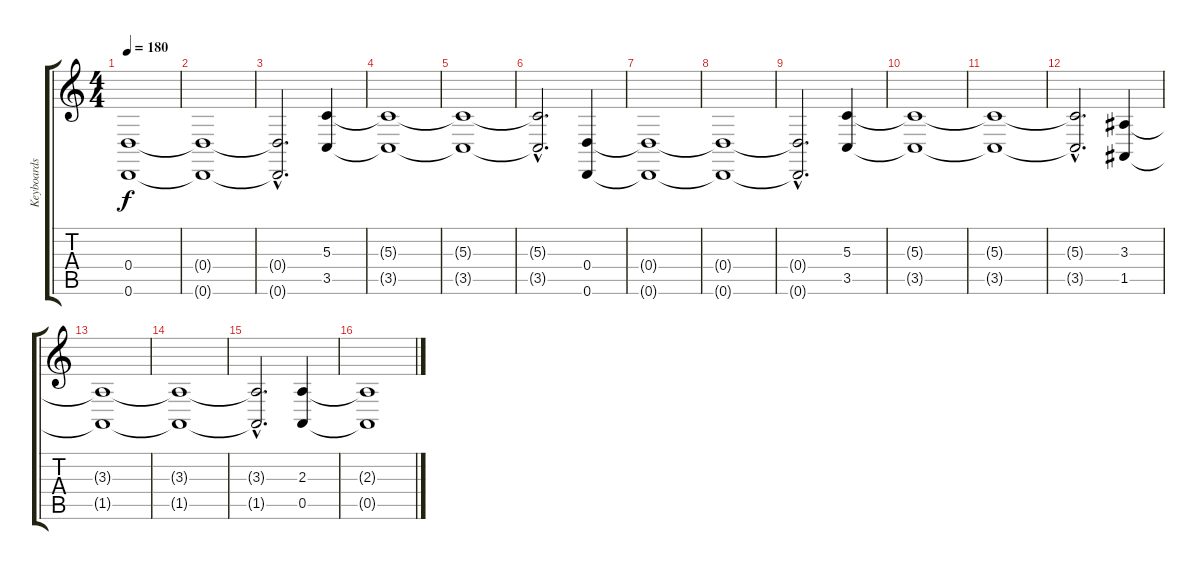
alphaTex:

\track ("Keyboards" "Keyboards") {instrument pad4choir}
\staff {score tabs}
\tuning (E4 B3 G3 D3 A2 D2) {hide}
\ts (4 4)
\tempo 180
\clef g2
\ks c
(0.4{t} 0.6{t}).1{dy f} |
(0.4{t} 0.6{t}).1 |
(0.4{hac t} 0.6{hac t}).2{d} (5.3 3.5).4 |
(5.3{t} 3.5{t}).1 |
(5.3{t} 3.5{t}).1 |
(5.3{hac t} 3.5{hac t}).2{d} (0.4 0.6).4 |
(0.4{t} 0.6{t}).1 |
(0.4{t} 0.6{t}).1 |
(0.4{hac t} 0.6{hac t}).2{d} (5.3 3.5).4 |
(5.3{t} 3.5{t}).1 |
(5.3{t} 3.5{t}).1 |
(5.3{hac t} 3.5{hac t}).2{d} (3.3 1.5).4 |
(3.3{t} 1.5{t}).1 |
(3.3{t} 1.5{t}).1 |
(3.3{hac t} 1.5{hac t}).2{d} (2.3 0.5).4 |
(2.3{t} 0.5{t}).1
